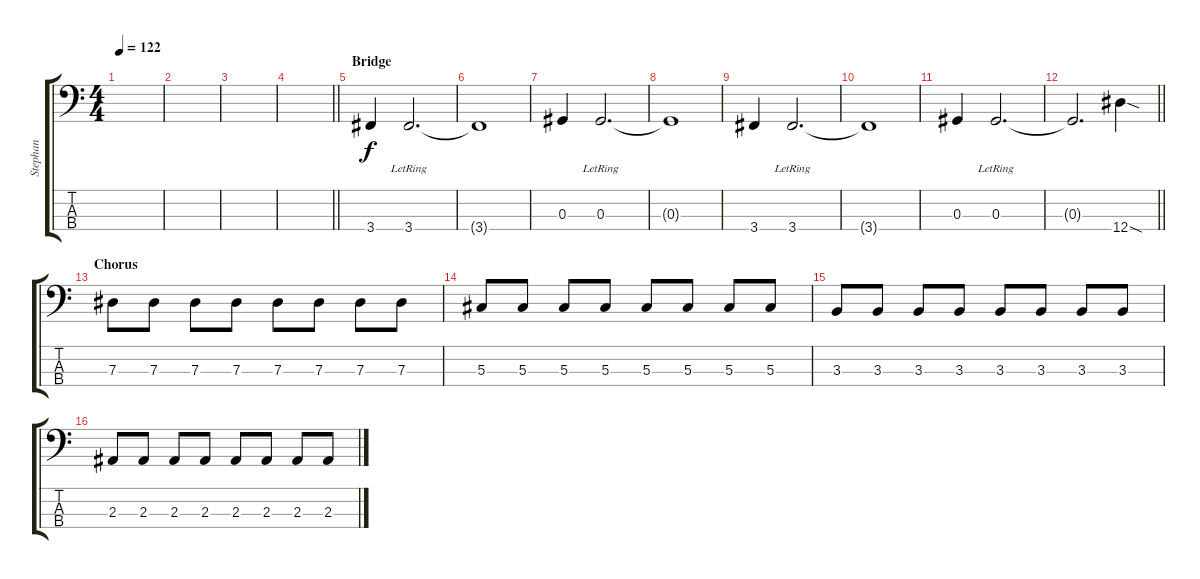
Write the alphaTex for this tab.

\track ("Stephan" "Stephan") {instrument electricbasspick}
\staff {score tabs}
\tuning (Gb2 Db2 Ab1 Eb1) {hide}
\ts (4 4)
\tempo 122
\clef f4
\ks c
|
|
|
\barLineRight lightlight
|
\section ("" "Bridge")
3.4.4{volume 11 instrument electricbasspick} 3.4{lr}.2{d} |
3.4{t}.1 |
0.3.4 0.3{lr}.2{d} |
0.3{t}.1 |
3.4.4 3.4{lr}.2{d} |
3.4{t}.1 |
0.3.4 0.3{lr}.2{d} |
\barLineRight lightlight
0.3{t}.2{d} 12.4{sod}.4 |
\section ("" "Chorus")
7.3.8 7.3.8 7.3.8 7.3.8 7.3.8 7.3.8 7.3.8 7.3.8 |
5.3.8 5.3.8 5.3.8 5.3.8 5.3.8 5.3.8 5.3.8 5.3.8 |
3.3.8 3.3.8 3.3.8 3.3.8 3.3.8 3.3.8 3.3.8 3.3.8 |
2.3.8 2.3.8 2.3.8 2.3.8 2.3.8 2.3.8 2.3.8 2.3.8
